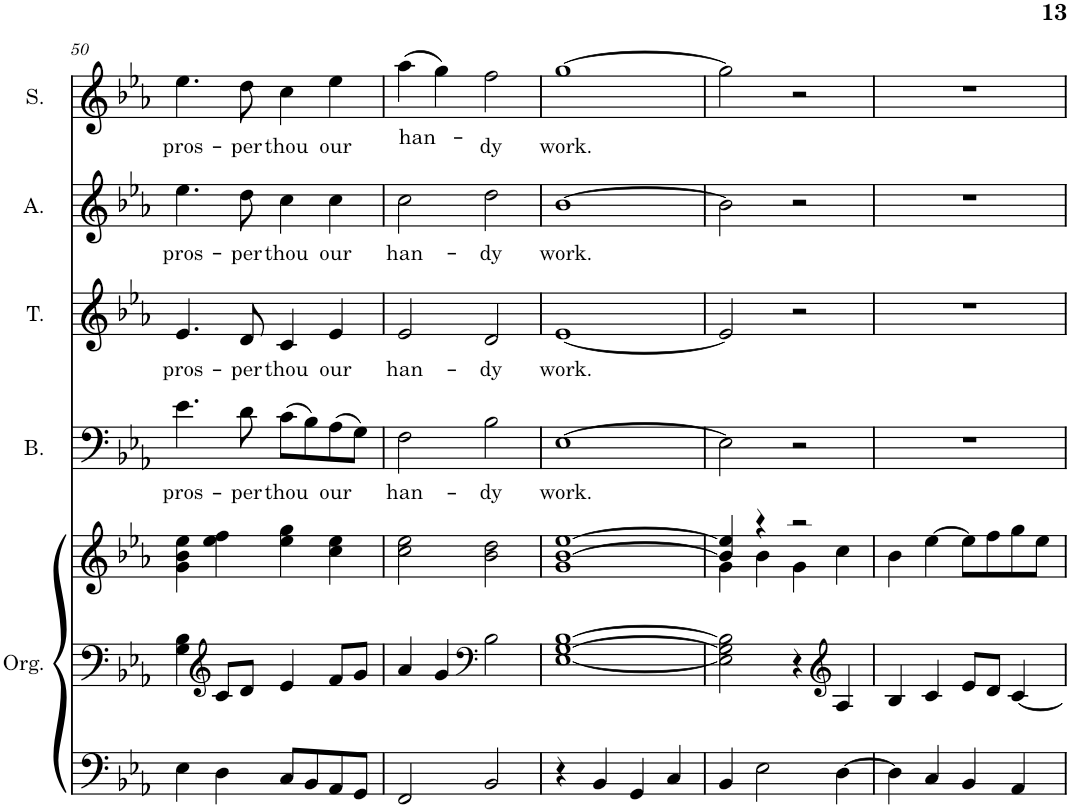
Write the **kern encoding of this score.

**kern	**kern	**kern	**kern	**text	**kern	**text	**kern	**text	**kern	**text
*part7	*part6	*part5	*part4	*part4	*part3	*part3	*part2	*part2	*part1	*part1
*staff7	*staff6	*staff5	*staff4	*staff4	*staff3	*staff3	*staff2	*staff2	*staff1	*staff1
*I"Pipe Organ	*I"Org.	*I"Pipe Organ	*I"B.	*	*I"T.	*	*I"A.	*	*I"S.	*
*I'P Org	*I'Org.	*I'P Org	*I'B.	*	*I'T.	*	*I'A.	*	*I'S.	*
!!LO:PB:g=z
*clefF4	*clefF4	*clefG2	*clefF4	*	*clefG2	*	*clefG2	*	*clefG2	*
*k[b-e-a-]	*k[b-e-a-]	*k[b-e-a-]	*k[b-e-a-]	*	*k[b-e-a-]	*	*k[b-e-a-]	*	*k[b-e-a-]	*
*M4/4	*M4/4	*M4/4	*M4/4	*	*M4/4	*	*M4/4	*	*M4/4	*
=50	=50	=50	=50	=50	=50	=50	=50	=50	=50	=50
!	!	!	!	!LO:LY:b	!	!LO:LY:b	!	!LO:LY:b	!	!LO:LY:b
4E-\	4G\ 4B-\	4g\ 4b-\ 4ee-\	4.e-\	pros-	4.e-/	pros-	4.ee-\	pros-	4.ee-\	pros-
*	*clefG2	*	*	*	*	*	*	*	*	*
4D\	8c/L	4ee-\ 4ff\	.	.	.	.	.	.	.	.
!	!	!	!	!LO:LY:b	!	!LO:LY:b	!	!LO:LY:b	!	!LO:LY:b
.	8d/J	.	8d\	-per	8d/	-per	8dd\	-per	8dd\	-per
!	!	!	!	!LO:LY:b	!	!LO:LY:b	!	!LO:LY:b	!	!LO:LY:b
8C/L	4e-/	4ee-\ 4gg\	(8c\L	thou	4c/	thou	4cc\	thou	4cc\	thou
8BB-/	.	.	8B-\)	.	.	.	.	.	.	.
!	!	!	!	!LO:LY:b	!	!LO:LY:b	!	!LO:LY:b	!	!LO:LY:b
8AA-/	8f/L	4cc\ 4ee-\	(8A-\	our	4e-/	our	4cc\	our	4ee-\	our
8GG/J	8g/J	.	8G\J)	.	.	.	.	.	.	.
=51	=51	=51	=51	=51	=51	=51	=51	=51	=51	=51
!	!	!	!	!LO:LY:b	!	!LO:LY:b	!	!LO:LY:b	!	!LO:LY:b
2FF/	4a-/	2cc\ 2ee-\	2F\	han-	2e-/	han-	2cc\	han-	(4aa-\	han-
.	4g/	.	.	.	.	.	.	.	4gg\)	.
*	*clefF4	*	*	*	*	*	*	*	*	*
!	!	!	!	!LO:LY:b	!	!LO:LY:b	!	!LO:LY:b	!	!LO:LY:b
2BB-/	2B-\	2b-\ 2dd\	2B-\	-dy	2d/	-dy	2dd\	-dy	2ff\	-dy
=52	=52	=52	=52	=52	=52	=52	=52	=52	=52	=52
*	*	*^	*	*	*	*	*	*	*	*
!	!	!	!	!	!LO:LY:b	!	!LO:LY:b	!	!LO:LY:b	!	!LO:LY:b
4r	[1E- [1G [1B-	[1b- [1ee-	1g	[1E-	work.	[1e-	work.	[1b-	work.	[1gg	work.
4BB-/	.	.	.	.	.	.	.	.	.	.	.
4GG/	.	.	.	.	.	.	.	.	.	.	.
4C/	.	.	.	.	.	.	.	.	.	.	.
=53	=53	=53	=53	=53	=53	=53	=53	=53	=53	=53	=53
4BB-/	2E-\] 2G\] 2B-\]	4b-/] 4ee-/]	4g\	2E-\]	.	2e-/]	.	2b-\]	.	2gg\]	.
2E-\	.	4r	4b-\	.	.	.	.	.	.	.	.
.	4r	2r	4g\	2r	.	2r	.	2r	.	2r	.
*	*clefG2	*	*	*	*	*	*	*	*	*	*
[4D\	4A-/	.	4cc\	.	.	.	.	.	.	.	.
*	*	*v	*v	*	*	*	*	*	*	*	*
=54	=54	=54	=54	=54	=54	=54	=54	=54	=54	=54
4D\]	4B-/	4b-\	1r	.	1r	.	1r	.	1r	.
4C/	4c/	[4ee-\	.	.	.	.	.	.	.	.
4BB-/	8e-/L	8ee-\L]	.	.	.	.	.	.	.	.
.	8d/J	8ff\	.	.	.	.	.	.	.	.
4AA-/	[4c/	8gg\	.	.	.	.	.	.	.	.
.	.	8ee-\J	.	.	.	.	.	.	.	.
=	=	=	=	=	=	=	=	=	=	=
*-	*-	*-	*-	*-	*-	*-	*-	*-	*-	*-
